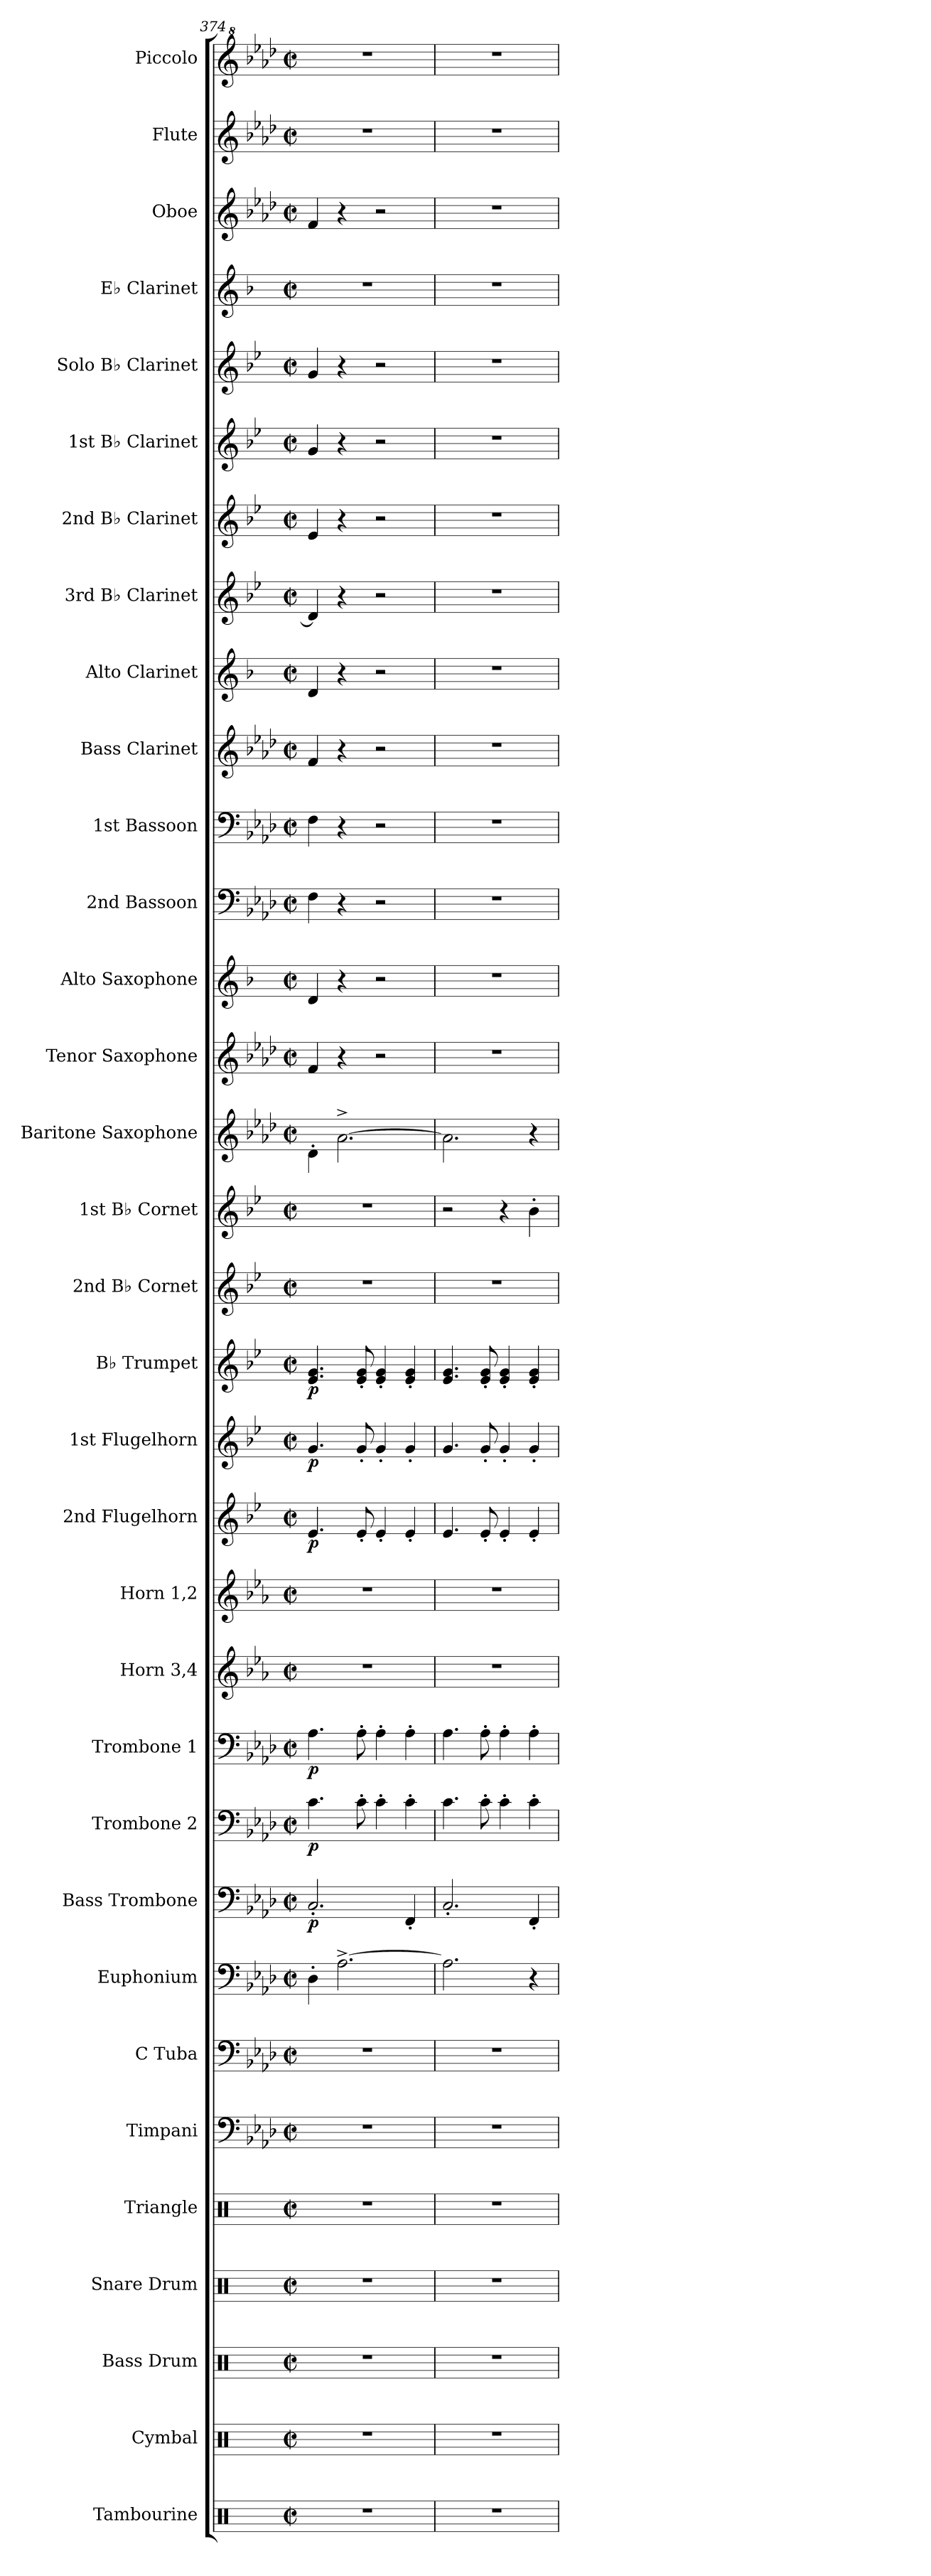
**kern	**kern	**kern	**kern	**kern	**kern	**kern	**kern	**kern	**dynam	**kern	**dynam	**kern	**dynam	**kern	**kern	**kern	**dynam	**kern	**dynam	**kern	**dynam	**kern	**kern	**kern	**kern	**kern	**kern	**kern	**kern	**kern	**kern	**kern	**kern	**kern	**kern	**kern	**kern	**kern
*part33	*part32	*part31	*part30	*part29	*part28	*part27	*part26	*part25	*part25	*part24	*part24	*part23	*part23	*part22	*part21	*part20	*part20	*part19	*part19	*part18	*part18	*part17	*part16	*part15	*part14	*part13	*part12	*part11	*part10	*part9	*part8	*part7	*part6	*part5	*part4	*part3	*part2	*part1
*staff33	*staff32	*staff31	*staff30	*staff29	*staff28	*staff27	*staff26	*staff25	*staff25	*staff24	*staff24	*staff23	*staff23	*staff22	*staff21	*staff20	*staff20	*staff19	*staff19	*staff18	*staff18	*staff17	*staff16	*staff15	*staff14	*staff13	*staff12	*staff11	*staff10	*staff9	*staff8	*staff7	*staff6	*staff5	*staff4	*staff3	*staff2	*staff1
*I"Tambourine	*I"Cymbal	*I"Bass Drum	*I"Snare Drum	*I"Triangle	*I"Timpani	*I"C Tuba	*I"Euphonium	*I"Bass Trombone	*	*I"Trombone 2	*	*I"Trombone 1	*	*I"Horn 3,4	*I"Horn 1,2	*I"2nd Flugelhorn	*	*I"1st Flugelhorn	*	*I"B♭ Trumpet	*	*I"2nd B♭ Cornet	*I"1st B♭ Cornet	*I"Baritone Saxophone	*I"Tenor Saxophone	*I"Alto Saxophone	*I"2nd Bassoon	*I"1st Bassoon	*I"Bass Clarinet	*I"Alto Clarinet	*I"3rd B♭ Clarinet	*I"2nd B♭ Clarinet	*I"1st B♭ Clarinet	*I"Solo B♭ Clarinet	*I"E♭ Clarinet	*I"Oboe	*I"Flute	*I"Piccolo
*I'Tamb.	*I'Cym.	*I'B. Dr.	*I'Sn. Dr.	*I'Trgl.	*I'Timp.	*I'C Tu.	*I'Eu.	*I'B. Trb.	*	*I'Trb. 2	*	*I'Trb. 1	*	*I'Hn. 3,4	*I'Hn. 1,2	*I'2nd Flghn.	*	*I'1st Flghn.	*	*I'B♭ Tpt.	*	*I'2nd B♭ Cnt.	*I'1st B♭ Cnt.	*I'Bar. Sax.	*I'T. Sax.	*I'A. Sax.	*I'2nd Bsn.	*I'1st Bsn.	*I'B. Cl.	*I'A. Cl.	*I'3rd B♭ Cl.	*I'2nd B♭ Cl.	*I'1st B♭ Cl.	*I'Solo B♭ Cl.	*I'E♭ Cl.	*I'Ob.	*I'Fl.	*I'Picc.
*clefX	*clefX	*clefX	*clefX	*clefX	*clefF4	*clefF4	*clefF4	*clefF4	*	*clefF4	*	*clefF4	*	*clefG2	*clefG2	*clefG2	*	*clefG2	*	*clefG2	*	*clefG2	*clefG2	*clefG2	*clefG2	*clefG2	*clefF4	*clefF4	*clefG2	*clefG2	*clefG2	*clefG2	*clefG2	*clefG2	*clefG2	*clefG2	*clefG2	*clefG^2
*	*	*	*	*	*	*	*	*	*	*	*	*	*	*ITrd4c7	*ITrd4c7	*ITrd1c2	*	*ITrd1c2	*	*ITrd1c2	*	*ITrd1c2	*ITrd1c2	*ITrd12c21	*ITrd8c14	*ITrd5c9	*	*	*ITrd8c14	*ITrd5c9	*ITrd1c2	*ITrd1c2	*ITrd1c2	*ITrd1c2	*ITrd-2c-3	*	*	*ITrd-7c-12
*k[]	*k[]	*k[]	*k[]	*k[]	*k[b-e-a-d-]	*k[b-e-a-d-]	*k[b-e-a-d-]	*k[b-e-a-d-]	*	*k[b-e-a-d-]	*	*k[b-e-a-d-]	*	*k[b-e-a-d-]	*k[b-e-a-d-]	*k[b-e-a-d-]	*	*k[b-e-a-d-]	*	*k[b-e-a-d-]	*	*k[b-e-a-d-]	*k[b-e-a-d-]	*k[b-e-a-d-]	*k[b-e-a-d-]	*k[b-e-a-d-]	*k[b-e-a-d-]	*k[b-e-a-d-]	*k[b-e-a-d-]	*k[b-e-a-d-]	*k[b-e-a-d-]	*k[b-e-a-d-]	*k[b-e-a-d-]	*k[b-e-a-d-]	*k[b-e-a-d-]	*k[b-e-a-d-]	*k[b-e-a-d-]	*k[b-e-a-d-]
*C:	*C:	*C:	*C:	*C:	*A-:	*A-:	*A-:	*A-:	*	*A-:	*	*A-:	*	*A-:	*A-:	*A-:	*	*A-:	*	*A-:	*	*A-:	*A-:	*A-:	*A-:	*A-:	*A-:	*A-:	*A-:	*A-:	*A-:	*A-:	*A-:	*A-:	*A-:	*A-:	*A-:	*A-:
*M2/2	*M2/2	*M2/2	*M2/2	*M2/2	*M2/2	*M2/2	*M2/2	*M2/2	*	*M2/2	*	*M2/2	*	*M2/2	*M2/2	*M2/2	*	*M2/2	*	*M2/2	*	*M2/2	*M2/2	*M2/2	*M2/2	*M2/2	*M2/2	*M2/2	*M2/2	*M2/2	*M2/2	*M2/2	*M2/2	*M2/2	*M2/2	*M2/2	*M2/2	*M2/2
*met(c|)	*met(c|)	*met(c|)	*met(c|)	*met(c|)	*met(c|)	*met(c|)	*met(c|)	*met(c|)	*	*met(c|)	*	*met(c|)	*	*met(c|)	*met(c|)	*met(c|)	*	*met(c|)	*	*met(c|)	*	*met(c|)	*met(c|)	*met(c|)	*met(c|)	*met(c|)	*met(c|)	*met(c|)	*met(c|)	*met(c|)	*met(c|)	*met(c|)	*met(c|)	*met(c|)	*met(c|)	*met(c|)	*met(c|)	*met(c|)
=374	=374	=374	=374	=374	=374	=374	=374	=374	=374	=374	=374	=374	=374	=374	=374	=374	=374	=374	=374	=374	=374	=374	=374	=374	=374	=374	=374	=374	=374	=374	=374	=374	=374	=374	=374	=374	=374	=374
!	!	!	!	!	!	!	!	!	!LO:DY:b	!	!LO:DY:b	!	!LO:DY:b	!	!	!	!LO:DY:b	!	!LO:DY:b	!	!LO:DY:b	!	!	!	!	!	!	!	!	!	!	!	!	!	!	!	!	!
1r	1r	1r	1r	1r	1r	1r	4D-'\	2.C'/	p	4.c\	p	4.A-\	p	1r	1r	4.d-/	p	4.f/	p	4.d-/ 4.f/	p	1r	1r	4D-'\	4F/	4F/	4F\	4F\	4F/	4F/	4c/]	4d-/	4f/	4f/	1r	4f/	1r	1r
.	.	.	.	.	.	.	[2.A-^\	.	.	.	.	.	.	.	.	.	.	.	.	.	.	.	.	[2.A-^\	4r	4r	4r	4r	4r	4r	4r	4r	4r	4r	.	4r	.	.
.	.	.	.	.	.	.	.	.	.	8c'\	.	8A-'\	.	.	.	8d-'/	.	8f'/	.	8d-/' 8f/'	.	.	.	.	.	.	.	.	.	.	.	.	.	.	.	.	.	.
.	.	.	.	.	.	.	.	.	.	4c'\	.	4A-'\	.	.	.	4d-'/	.	4f'/	.	4d-/' 4f/'	.	.	.	.	2r	2r	2r	2r	2r	2r	2r	2r	2r	2r	.	2r	.	.
.	.	.	.	.	.	.	.	4FF'/	.	4c'\	.	4A-'\	.	.	.	4d-'/	.	4f'/	.	4d-/' 4f/'	.	.	.	.	.	.	.	.	.	.	.	.	.	.	.	.	.	.
=375	=375	=375	=375	=375	=375	=375	=375	=375	=375	=375	=375	=375	=375	=375	=375	=375	=375	=375	=375	=375	=375	=375	=375	=375	=375	=375	=375	=375	=375	=375	=375	=375	=375	=375	=375	=375	=375	=375
1r	1r	1r	1r	1r	1r	1r	2.A-\]	2.C'/	.	4.c\	.	4.A-\	.	1r	1r	4.d-/	.	4.f/	.	4.d-/ 4.f/	.	1r	2r	2.A-\]	1r	1r	1r	1r	1r	1r	1r	1r	1r	1r	1r	1r	1r	1r
.	.	.	.	.	.	.	.	.	.	8c'\	.	8A-'\	.	.	.	8d-'/	.	8f'/	.	8d-/' 8f/'	.	.	.	.	.	.	.	.	.	.	.	.	.	.	.	.	.	.
.	.	.	.	.	.	.	.	.	.	4c'\	.	4A-'\	.	.	.	4d-'/	.	4f'/	.	4d-/' 4f/'	.	.	4r	.	.	.	.	.	.	.	.	.	.	.	.	.	.	.
.	.	.	.	.	.	.	4r	4FF'/	.	4c'\	.	4A-'\	.	.	.	4d-'/	.	4f'/	.	4d-/' 4f/'	.	.	4a-'\	4r	.	.	.	.	.	.	.	.	.	.	.	.	.	.
=	=	=	=	=	=	=	=	=	=	=	=	=	=	=	=	=	=	=	=	=	=	=	=	=	=	=	=	=	=	=	=	=	=	=	=	=	=	=
*-	*-	*-	*-	*-	*-	*-	*-	*-	*-	*-	*-	*-	*-	*-	*-	*-	*-	*-	*-	*-	*-	*-	*-	*-	*-	*-	*-	*-	*-	*-	*-	*-	*-	*-	*-	*-	*-	*-
